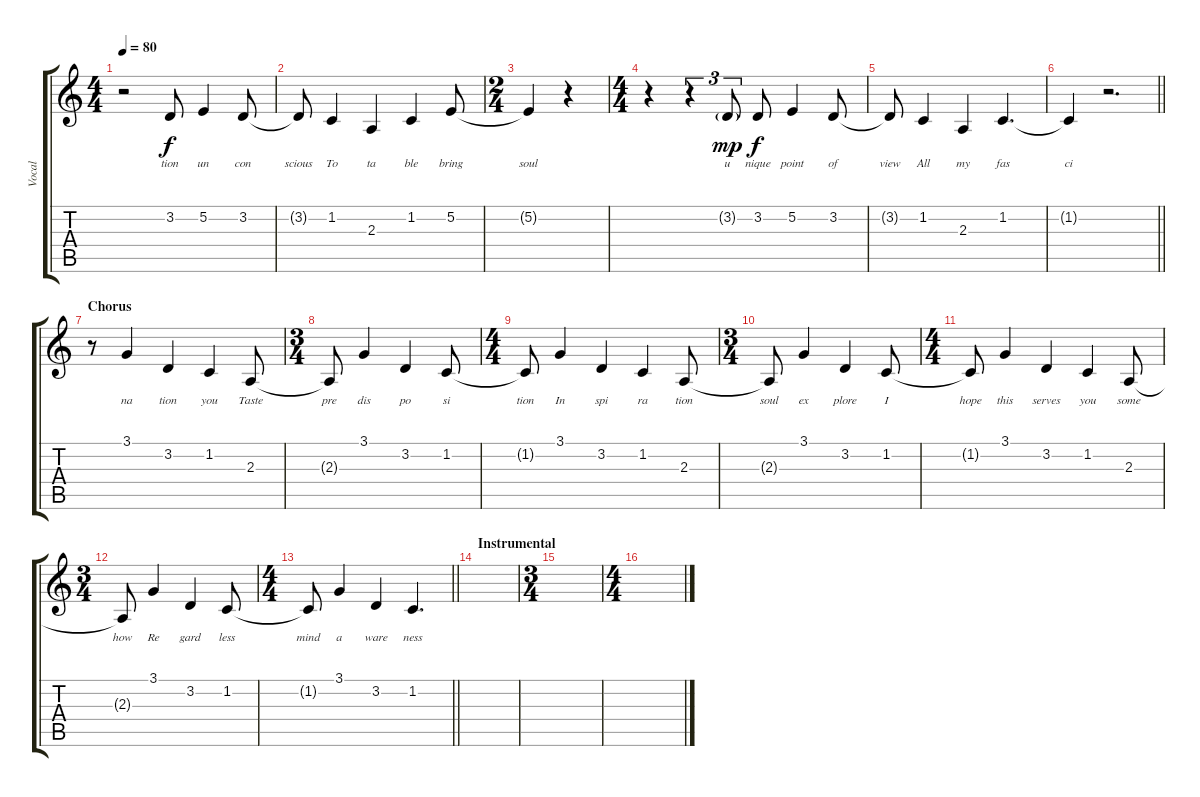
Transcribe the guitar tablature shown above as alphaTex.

\track ("Vocal" "Vocal") {instrument acousticgrandpiano}
\staff {score tabs}
\tuning (E4 B3 G3 D3 A2 E2) {hide}
\ts (4 4)
\tempo 80
\clef g2
\ks c
r.2{dy f} 3.2.8{lyrics (0 "tion") lyrics (1 "") lyrics (2 "") lyrics (3 "") lyrics (4 "")} 5.2.4{lyrics (0 "un") lyrics (1 "") lyrics (2 "") lyrics (3 "") lyrics (4 "")} 3.2.8{lyrics (0 "con") lyrics (1 "") lyrics (2 "") lyrics (3 "") lyrics (4 "")} |
3.2{t}.8{lyrics (0 "scious") lyrics (1 "") lyrics (2 "") lyrics (3 "") lyrics (4 "")} 1.2.4{lyrics (0 "To") lyrics (1 "") lyrics (2 "") lyrics (3 "") lyrics (4 "")} 2.3.4{lyrics (0 "ta") lyrics (1 "") lyrics (2 "") lyrics (3 "") lyrics (4 "")} 1.2.4{lyrics (0 "ble") lyrics (1 "") lyrics (2 "") lyrics (3 "") lyrics (4 "")} 5.2.8{lyrics (0 "bring") lyrics (1 "") lyrics (2 "") lyrics (3 "") lyrics (4 "")} |
\ts (2 4)
5.2{t}.4{lyrics (0 "soul") lyrics (1 "") lyrics (2 "") lyrics (3 "") lyrics (4 "")} r.4 |
\ts (4 4)
r.4 r.4{tu (3 2)} 3.2{g}.8{tu (3 2) lyrics (0 "u") lyrics (1 "") lyrics (2 "") lyrics (3 "") lyrics (4 "") dy mp} 3.2.8{lyrics (0 "nique") lyrics (1 "") lyrics (2 "") lyrics (3 "") lyrics (4 "") dy f} 5.2.4{lyrics (0 "point") lyrics (1 "") lyrics (2 "") lyrics (3 "") lyrics (4 "")} 3.2.8{lyrics (0 "of") lyrics (1 "") lyrics (2 "") lyrics (3 "") lyrics (4 "")} |
3.2{t}.8{lyrics (0 "view") lyrics (1 "") lyrics (2 "") lyrics (3 "") lyrics (4 "")} 1.2.4{lyrics (0 "All") lyrics (1 "") lyrics (2 "") lyrics (3 "") lyrics (4 "")} 2.3.4{lyrics (0 "my") lyrics (1 "") lyrics (2 "") lyrics (3 "") lyrics (4 "")} 1.2.4{d lyrics (0 "fas") lyrics (1 "") lyrics (2 "") lyrics (3 "") lyrics (4 "")} |
\barLineRight lightlight
1.2{t}.4{lyrics (0 "ci") lyrics (1 "") lyrics (2 "") lyrics (3 "") lyrics (4 "")} r.2{d} |
\section ("" "Chorus")
r.8 3.1.4{lyrics (0 "na") lyrics (1 "") lyrics (2 "") lyrics (3 "") lyrics (4 "")} 3.2.4{lyrics (0 "tion") lyrics (1 "") lyrics (2 "") lyrics (3 "") lyrics (4 "")} 1.2.4{lyrics (0 "you") lyrics (1 "") lyrics (2 "") lyrics (3 "") lyrics (4 "")} 2.3.8{lyrics (0 "Taste") lyrics (1 "") lyrics (2 "") lyrics (3 "") lyrics (4 "")} |
\ts (3 4)
2.3{t}.8{lyrics (0 "pre") lyrics (1 "") lyrics (2 "") lyrics (3 "") lyrics (4 "")} 3.1.4{lyrics (0 "dis") lyrics (1 "") lyrics (2 "") lyrics (3 "") lyrics (4 "")} 3.2.4{lyrics (0 "po") lyrics (1 "") lyrics (2 "") lyrics (3 "") lyrics (4 "")} 1.2.8{lyrics (0 "si") lyrics (1 "") lyrics (2 "") lyrics (3 "") lyrics (4 "")} |
\ts (4 4)
1.2{t}.8{lyrics (0 "tion") lyrics (1 "") lyrics (2 "") lyrics (3 "") lyrics (4 "")} 3.1.4{lyrics (0 "In") lyrics (1 "") lyrics (2 "") lyrics (3 "") lyrics (4 "")} 3.2.4{lyrics (0 "spi") lyrics (1 "") lyrics (2 "") lyrics (3 "") lyrics (4 "")} 1.2.4{lyrics (0 "ra") lyrics (1 "") lyrics (2 "") lyrics (3 "") lyrics (4 "")} 2.3.8{lyrics (0 "tion") lyrics (1 "") lyrics (2 "") lyrics (3 "") lyrics (4 "")} |
\ts (3 4)
2.3{t}.8{lyrics (0 "soul") lyrics (1 "") lyrics (2 "") lyrics (3 "") lyrics (4 "")} 3.1.4{lyrics (0 "ex") lyrics (1 "") lyrics (2 "") lyrics (3 "") lyrics (4 "")} 3.2.4{lyrics (0 "plore") lyrics (1 "") lyrics (2 "") lyrics (3 "") lyrics (4 "")} 1.2.8{lyrics (0 "I") lyrics (1 "") lyrics (2 "") lyrics (3 "") lyrics (4 "")} |
\ts (4 4)
1.2{t}.8{lyrics (0 "hope") lyrics (1 "") lyrics (2 "") lyrics (3 "") lyrics (4 "")} 3.1.4{lyrics (0 "this") lyrics (1 "") lyrics (2 "") lyrics (3 "") lyrics (4 "")} 3.2.4{lyrics (0 "serves") lyrics (1 "") lyrics (2 "") lyrics (3 "") lyrics (4 "")} 1.2.4{lyrics (0 "you") lyrics (1 "") lyrics (2 "") lyrics (3 "") lyrics (4 "")} 2.3.8{lyrics (0 "some") lyrics (1 "") lyrics (2 "") lyrics (3 "") lyrics (4 "")} |
\ts (3 4)
2.3{t}.8{lyrics (0 "how") lyrics (1 "") lyrics (2 "") lyrics (3 "") lyrics (4 "")} 3.1.4{lyrics (0 "Re") lyrics (1 "") lyrics (2 "") lyrics (3 "") lyrics (4 "")} 3.2.4{lyrics (0 "gard") lyrics (1 "") lyrics (2 "") lyrics (3 "") lyrics (4 "")} 1.2.8{lyrics (0 "less") lyrics (1 "") lyrics (2 "") lyrics (3 "") lyrics (4 "")} |
\ts (4 4)
\barLineRight lightlight
1.2{t}.8{lyrics (0 "mind") lyrics (1 "") lyrics (2 "") lyrics (3 "") lyrics (4 "")} 3.1.4{lyrics (0 "a") lyrics (1 "") lyrics (2 "") lyrics (3 "") lyrics (4 "")} 3.2.4{lyrics (0 "ware") lyrics (1 "") lyrics (2 "") lyrics (3 "") lyrics (4 "")} 1.2.4{d lyrics (0 "ness") lyrics (1 "") lyrics (2 "") lyrics (3 "") lyrics (4 "")} |
\section ("" "Instrumental")
|
\ts (3 4)
|
\ts (4 4)
